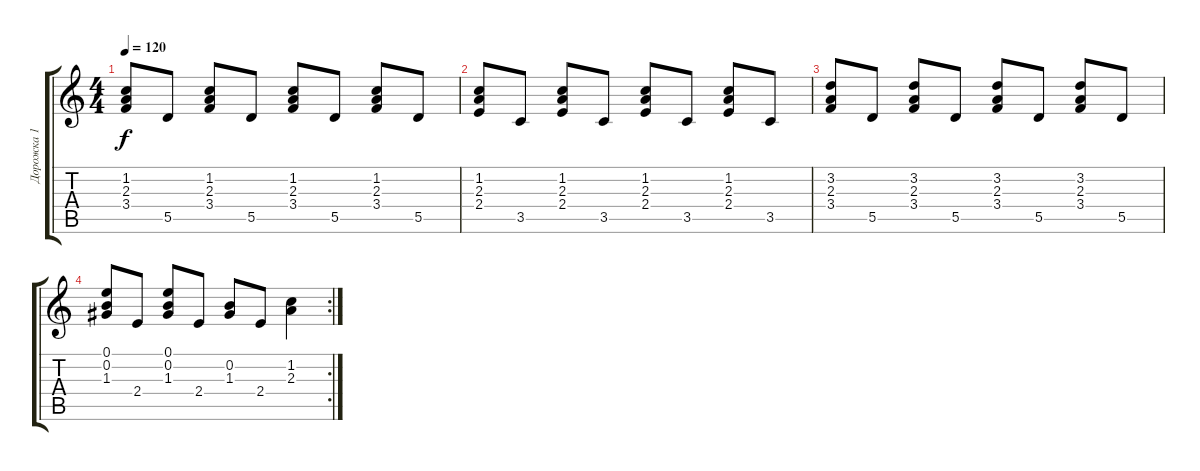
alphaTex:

\track ("Дорожка 1" "Дорожка 1") {instrument acousticguitarsteel}
\staff {score tabs}
\tuning (E4 B3 G3 D3 A2 E2) {hide}
\ts (4 4)
\tempo 120
\clef g2
\ks c
(1.2 2.3 3.4).8{dy f} 5.5.8 (1.2 2.3 3.4).8 5.5.8 (1.2 2.3 3.4).8 5.5.8 (1.2 2.3 3.4).8 5.5.8 |
(1.2 2.3 2.4).8 3.5.8 (1.2 2.3 2.4).8 3.5.8 (1.2 2.3 2.4).8 3.5.8 (1.2 2.3 2.4).8 3.5.8 |
(3.2 2.3 3.4).8 5.5.8 (3.2 2.3 3.4).8 5.5.8 (3.2 2.3 3.4).8 5.5.8 (3.2 2.3 3.4).8 5.5.8 |
\rc 2
(0.1 0.2 1.3).8 2.4.8 (0.1 0.2 1.3).8 2.4.8 (0.2 1.3).8 2.4.8 (1.2 2.3).4
